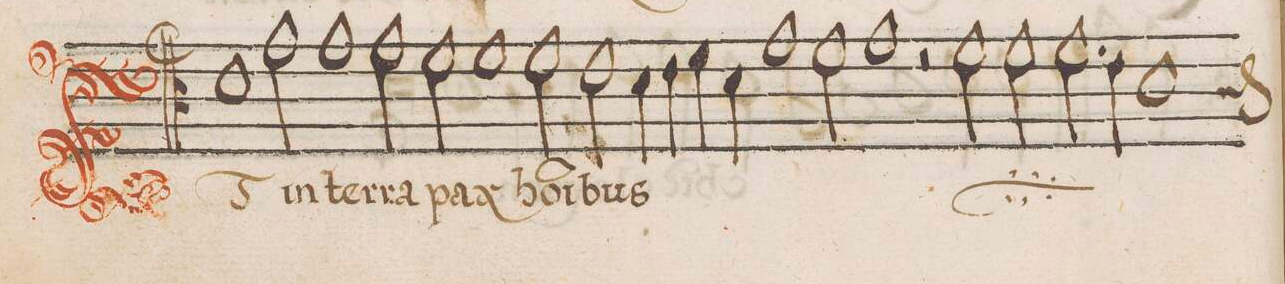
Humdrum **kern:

**kern	**text
*I"ALTVS	*
*clefC3	*
*k[b-]	*
*met(C)	*
*M2/1	*
1d\	ET
2g\	in
1g\	ter-
=2-	=2-
2g\	-ra
2f\	pax
1f\	ho-
=3-	=3-
2f\	-(mi-
2e\	-n)i-
4d\	-bus
4e\	.
=4-	=4-
4f\	.
4d\	.
1g\	.
2f\	.
=5-	=5-
1g\	.
2r	.
*	*ij
2f\	et
=6-	=6-
2f\	in
2.f\	ter-
4e\	.
*custos:c	*
1d\	-ra
=7-	=7-
*-	*-
